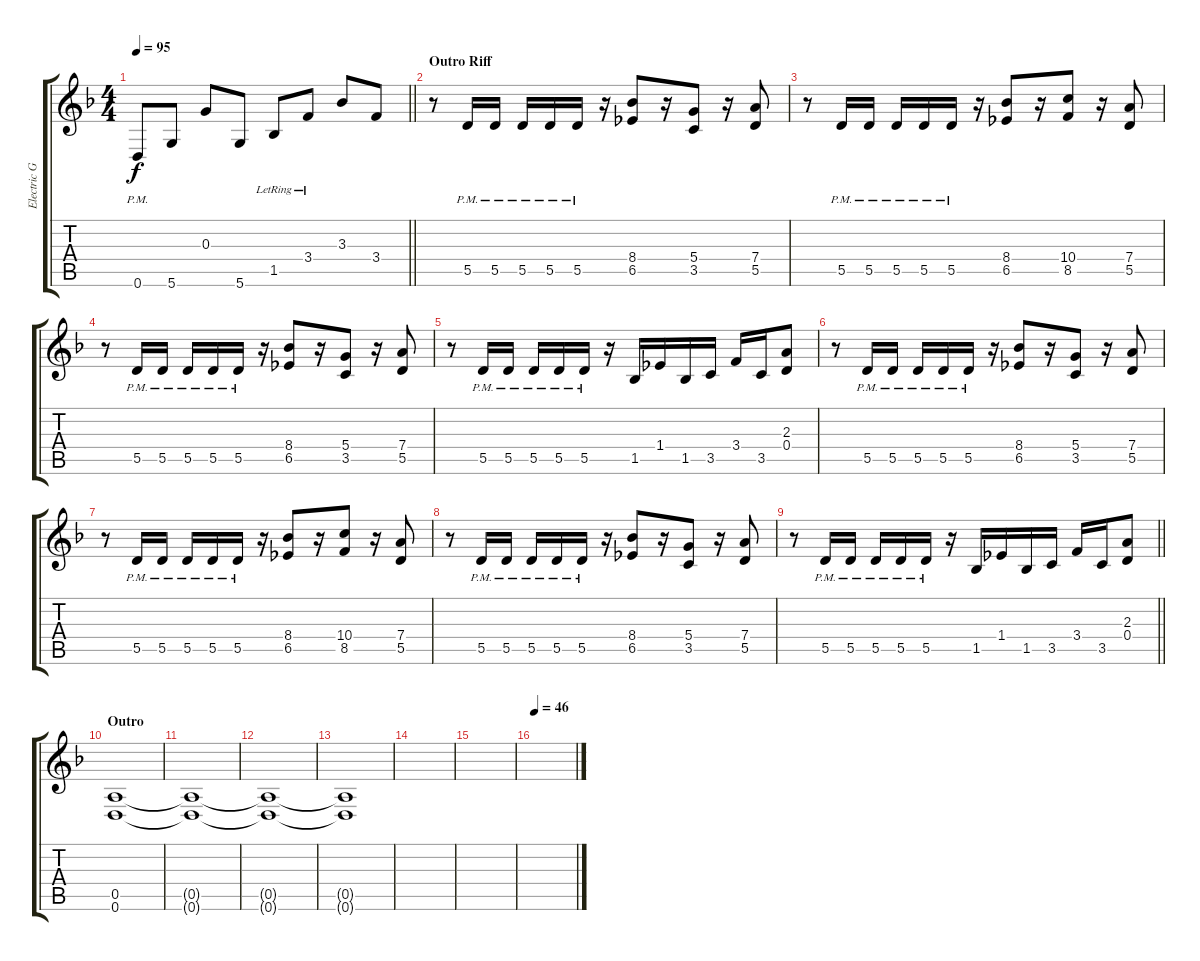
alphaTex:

\track ("Electric Guitar (Richie Faulkner)" "Electric G") {instrument distortionguitar}
\staff {score tabs}
\tuning (E4 B3 G3 D3 A2 D2) {hide}
\ts (4 4)
\tempo 95
\clef g2
\barLineRight lightlight
\ks dminor
0.6{pm}.8{dy f} 5.6.8 0.3.8 5.6.8 1.5{lr}.8 3.4{lr}.8 3.3.8 3.4.8 |
\section ("" "Outro Riff")
r.8 5.5{pm}.16 5.5{pm}.16 5.5{pm}.16 5.5{pm}.16 5.5{pm}.16 r.16 (8.4 6.5).8 r.16 (5.4 3.5).8 r.16 (7.4 5.5).8 |
r.8 5.5{pm}.16 5.5{pm}.16 5.5{pm}.16 5.5{pm}.16 5.5{pm}.16 r.16 (8.4 6.5).8 r.16 (10.4 8.5).8 r.16 (7.4 5.5).8 |
r.8 5.5{pm}.16 5.5{pm}.16 5.5{pm}.16 5.5{pm}.16 5.5{pm}.16 r.16 (8.4 6.5).8 r.16 (5.4 3.5).8 r.16 (7.4 5.5).8 |
r.8 5.5{pm}.16 5.5{pm}.16 5.5{pm}.16 5.5{pm}.16 5.5{pm}.16 r.16 1.5.16 1.4.16 1.5.16 3.5.16 3.4.16 3.5.16 (2.3 0.4).8 |
r.8 5.5{pm}.16 5.5{pm}.16 5.5{pm}.16 5.5{pm}.16 5.5{pm}.16 r.16 (8.4 6.5).8 r.16 (5.4 3.5).8 r.16 (7.4 5.5).8 |
r.8 5.5{pm}.16 5.5{pm}.16 5.5{pm}.16 5.5{pm}.16 5.5{pm}.16 r.16 (8.4 6.5).8 r.16 (10.4 8.5).8 r.16 (7.4 5.5).8 |
r.8 5.5{pm}.16 5.5{pm}.16 5.5{pm}.16 5.5{pm}.16 5.5{pm}.16 r.16 (8.4 6.5).8 r.16 (5.4 3.5).8 r.16 (7.4 5.5).8 |
\barLineRight lightlight
r.8 5.5{pm}.16 5.5{pm}.16 5.5{pm}.16 5.5{pm}.16 5.5{pm}.16 r.16 1.5.16 1.4.16 1.5.16 3.5.16 3.4.16 3.5.16 (2.3 0.4).8 |
\section ("" "Outro")
(0.5 0.6).1{volume 0} |
(0.5{t} 0.6{t}).1 |
(0.5{t} 0.6{t}).1 |
(0.5{t} 0.6{t}).1 |
|
|
\tempo 46
